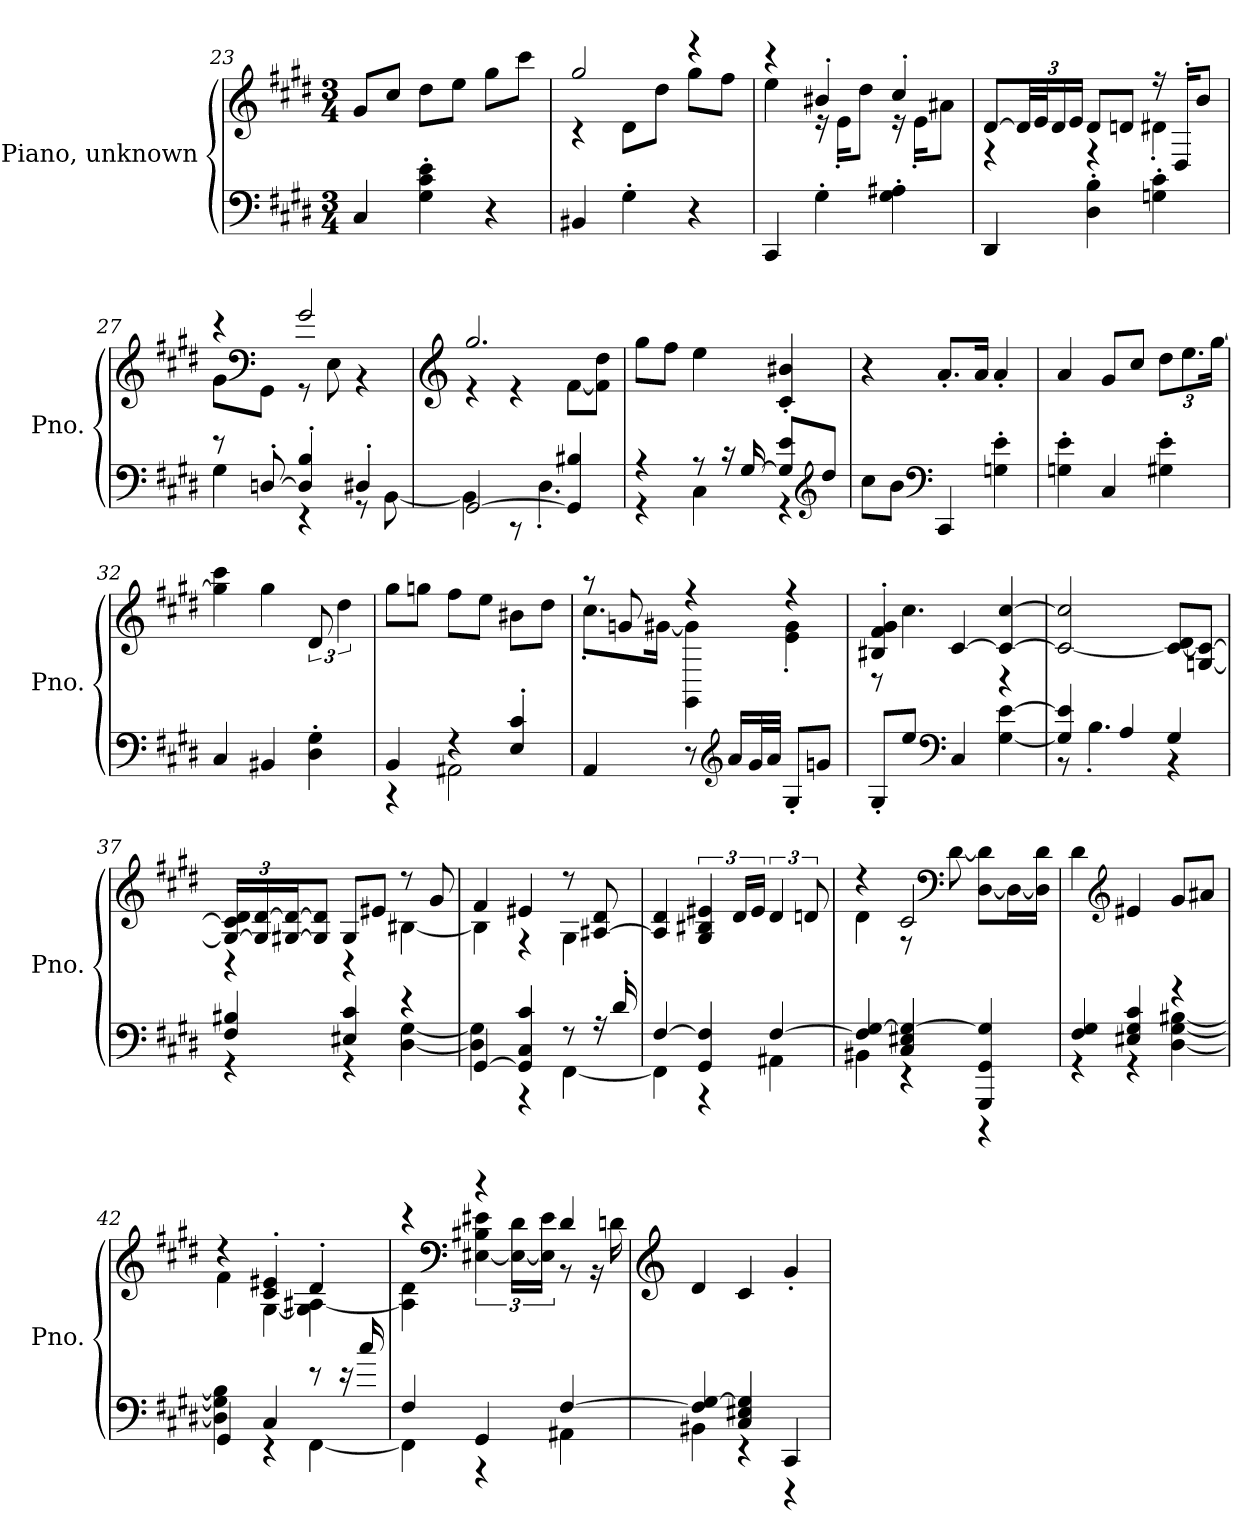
**kern	**kern
*part1	*part1
*staff2	*staff1
*I"Piano, unknown	*
*I'Pno.	*
*clefF4	*clefG2
*k[f#c#g#d#]	*k[f#c#g#d#]
*M3/4	*M3/4
=23	=23
4C#/	8g#/L
.	8cc#/J
4G#\' 4c#\' 4e\'	8dd#\L
.	8ee\J
4r	8gg#\L
.	8ccc#\J
!!LO:LB:g=z
=24	=24
*	*^
4BB#X/	2gg#/	4r
4G#'\	.	8d#\L
.	.	8dd#\J
4r	4r	8gg#\L
.	.	8ff#\J
=25	=25	=25
4CC#/	4r	4ee\
4G#'\	4b#X'/	16r
.	.	16e'\KL
.	.	8dd#\J
4G#\' 4A#X\'	4cc#'/	16r
.	.	16e'\KL
.	.	8a#X\J
=26	=26	=26
4DD#/	[8d#/L	4r
*	*Xbrackettup	*
.	48d#/LL]	.
.	48e/J	.
.	24d#/	.
.	24e/JJ	.
4D#\' 4B\'	8d#/L	4r
.	8dn/J	.
4Gn\' 4c#\'	16r	4d#X'\
.	16D#'/KL	.
.	8b/J	.
=27	=27	=27
*^	*	*
8r	4G#\	4r	8g#\L
*	*	*clefF4	*
[8Dn'/	.	.	8GG#\J
4D/]' 4B/'	4r	2g#/	8r
.	.	.	8E\
4D#X'/	8r	.	4r
.	[8BB\	.	.
!!LO:PB:g=z	!!
=28	=28	=28	=28
*	*	*clefG2	*
[2GG#/	4BB\]	2.gg#/	4r
.	8r	.	4r
.	4.D#'\	.	.
4GG#/] 4B#X/	.	.	[8f#\L
.	.	.	8f#\] 8dd#\J
*	*	*v	*v
=29	=29	=29
4r	4r	8gg#\L
.	.	8ff#\J
8r	4C#\	4ee\
16r	.	.
[16G#/	.	.
8G#/] 8e/L	4r	4c#/' 4b#X/'
*clefG2	*	*
8dd#/J	.	.
*v	*v	*
=30	=30
8cc#\L	4r
8b\J	.
*clefF4	*
4CC#/	8.a'/L
.	16a/Jk
4Gn\' 4e\'	4a'/
=31	=31
4Gn\' 4e\'	4a/
4C#/	8g#/L
.	8cc#/J
4G#X\' 4e\'	12dd#\L
.	12.ee\
.	[24gg#\Jk
=32	=32
4C#/	4gg#\] 4ccc#\
4BB#X/	4gg#\
*	*brackettup
4D#\' 4G#\'	12d#/
.	6dd#\
!!LO:LB:g=z
=33	=33
*^	*
4BB/	4r	8gg#\L
.	.	8ggn\J
4r	2AA#X\	8ff#\L
.	.	8ee\J
4E/' 4c#/'	.	8b#X\L
.	.	8dd#\J
*v	*v	*
=34	=34
*	*^
4AA/	8r	8.cc#'\L
.	8gn/	.
.	.	[16g#X\Jk
8r	4r	4GG#\ 4g#\]
*clefG2	*	*
16a/LL	.	.
32g#/L	.	.
32a/JJJ	.	.
8G#'/L	4r	4e\' 4g#\'
8gn/J	.	.
=35	=35	=35
8G#'/L	4B#X/' 4f#/' 4g#/'	8r
8ee/J	.	4.cc#\
*clefF4	*	*
4C#/	[4c#/	.
[4G#\ [4e\	4c#/_ [4cc#/	4r
*	*v	*v
=36	=36
*^	*
4G#/] 4e/]	8r	2c#/_ 2cc#/]
.	4.B'\	.
4A/	.	.
4G#/	4r	8c#/_ 8d#/L
.	.	[8Gn/ 8c#/_J
!!LO:LB:g=z
=37	=37	=37
*	*	*Xbrackettup
*	*	*^
4F#/ 4B#X/	4r	24G/_ 24c#/] 24d#/LL	4r
.	.	24G/] [24d#/	.
.	.	[24G#X/ 24d#/_J	.
.	.	8G#/] 8d#/]J	.
4E#X/ 4c#/	4r	8G#/L	4r
.	.	8e#X/J	.
4r	[4D#\ [4G#\	8r	[4B#X\
.	.	8g#/	.
=38	=38	=38	=38
[4GG#/	4D#\] 4G#\]	4f#/	4B#\]
4GG#/] 4C#/ 4c#/	4r	4e#X/	4r
8r	[4FF#\	8r	4G#\
16r	.	[8A#X/ 8d#/	.
16d#'/	.	.	.
*	*	*v	*v
=39	=39	=39
[4F#/	4FF#\]	4A#/] 4d#/
*	*	*brackettup
4GG#/ 4F#/]	4r	6G#/ 6B#X/ 6e#X/
.	.	24d#/LL
.	.	24e#/JJ
[4F#/	4AA#X\	6d#/
.	.	12dn/
!!LO:LB:g=z
=40	=40	=40
*	*	*^
4F#/] [4G#/	4BB#X\	4r	4d#\
4C#/ 4E#X/ 4G#/_	4r	2c#/	8r
*	*	*clefF4	*
.	.	.	[8d#\
4GGG#/ 4GG#/ 4G#/]	4r	.	[8D#\ 8d#\]L
.	.	.	16D#\L_
.	.	.	16D#\] 16d#\JJ
*	*	*v	*v
=41	=41	=41
4F#/ 4G#/	4r	4d#\
*	*	*clefG2
4E#X/ 4G#/ 4c#/	4r	4e#X/
4r	[4D#\ [4G#\ [4B#X\	8g#/L
.	.	8a#X/J
=42	=42	=42
*	*	*^
4GG#/	4D#\] 4G#\] 4B#\]	4r	4f#\
4C#/	4r	4c#/' 4e#X/'	[4G#\
8r	[4FF#\	4d#'/	4G#\] [4A#X\
16r	.	.	.
16cc#/	.	.	.
!!LO:LB:g=z	!!
=43	=43	=43	=43
4F#/	4FF#\]	4r	4A#\] 4d#\
*	*	*clefF4	*
4GG#/	4r	4r	[6E#X\ 6B#X\ 6e#X\
.	.	.	24E#\_ 24d#\LL
.	.	.	24E#\] 24e#\JJ
[4F#/	4AA#X\	4d#/	8r
.	.	.	16r
.	.	.	16dn\
*	*	*v	*v
=44	=44	=44
*	*	*clefG2
4F#/] [4G#/	4BB#X\	4d#/
4C#/ 4E#X/ 4G#/]	4r	4c#/
4CC#/	4r	4g#'/
*v	*v	*
=	=
*-	*-
